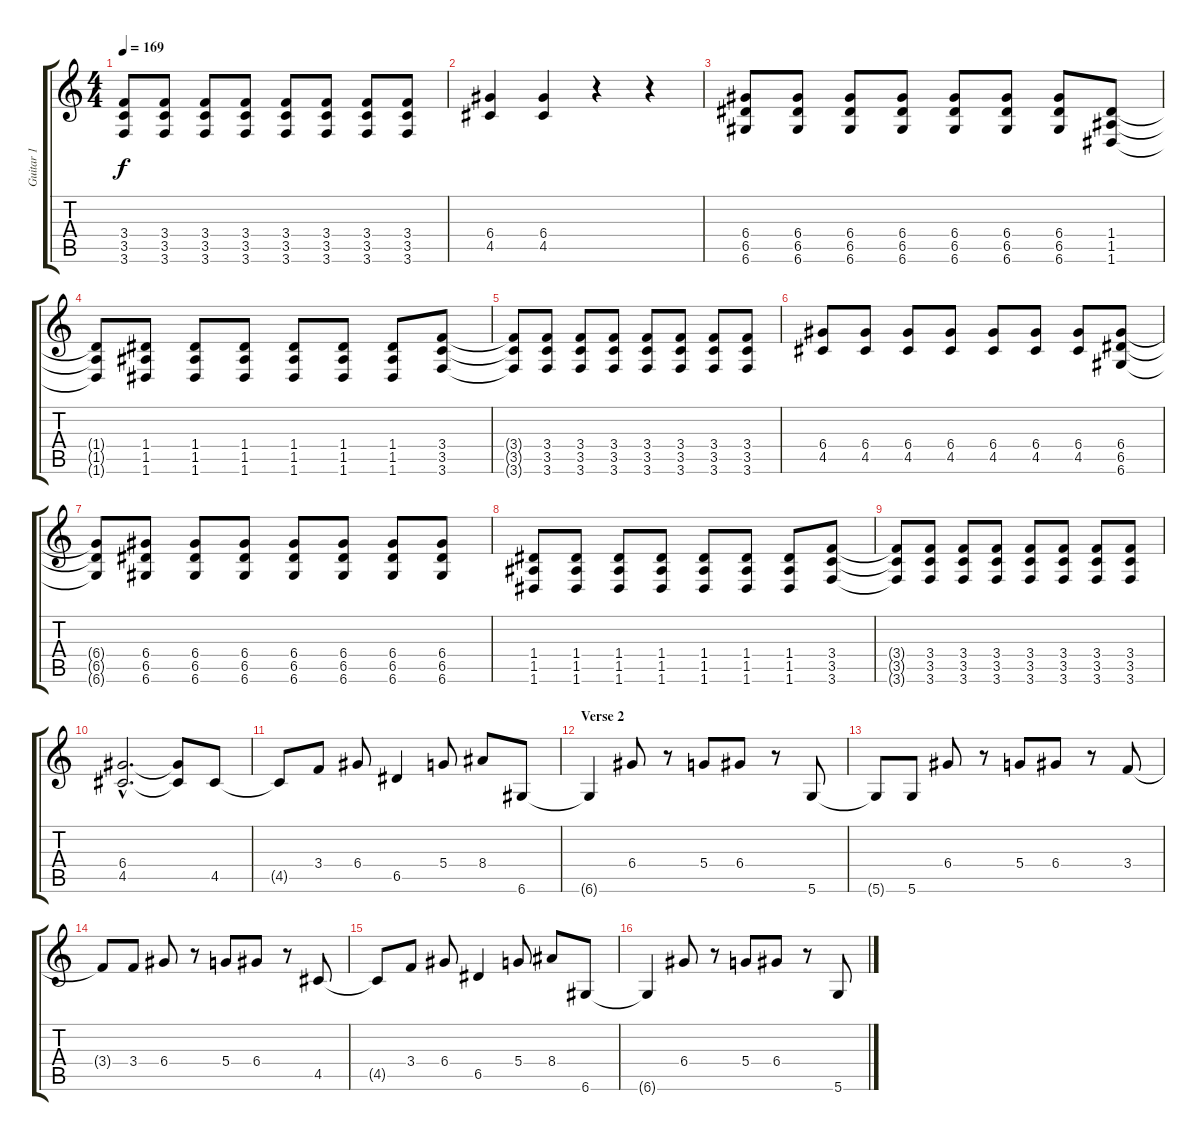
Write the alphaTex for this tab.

\track ("Guitar 1" "Guitar 1") {instrument distortionguitar}
\staff {score tabs}
\tuning (E4 B3 G3 D3 A2 D2) {hide}
\ts (4 4)
\tempo 169
\clef g2
\ks c
(3.4{t} 3.5{t} 3.6{t}).8{dy f} (3.4 3.5 3.6).8 (3.4 3.5 3.6).8 (3.4 3.5 3.6).8 (3.4 3.5 3.6).8 (3.4 3.5 3.6).8 (3.4 3.5 3.6).8 (3.4 3.5 3.6).8 |
(6.4 4.5).4 (6.4 4.5).4 r.4 r.4 |
(6.4 6.5 6.6).8 (6.4 6.5 6.6).8 (6.4 6.5 6.6).8 (6.4 6.5 6.6).8 (6.4 6.5 6.6).8 (6.4 6.5 6.6).8 (6.4 6.5 6.6).8 (1.4 1.5 1.6).8 |
(1.4{t} 1.5{t} 1.6{t}).8 (1.4 1.5 1.6).8 (1.4 1.5 1.6).8 (1.4 1.5 1.6).8 (1.4 1.5 1.6).8 (1.4 1.5 1.6).8 (1.4 1.5 1.6).8 (3.4 3.5 3.6).8 |
(3.4{t} 3.5{t} 3.6{t}).8 (3.4 3.5 3.6).8 (3.4 3.5 3.6).8 (3.4 3.5 3.6).8 (3.4 3.5 3.6).8 (3.4 3.5 3.6).8 (3.4 3.5 3.6).8 (3.4 3.5 3.6).8 |
(6.4 4.5).8 (6.4 4.5).8 (6.4 4.5).8 (6.4 4.5).8 (6.4 4.5).8 (6.4 4.5).8 (6.4 4.5).8 (6.4 6.5 6.6).8 |
(6.4{t} 6.5{t} 6.6{t}).8 (6.4 6.5 6.6).8 (6.4 6.5 6.6).8 (6.4 6.5 6.6).8 (6.4 6.5 6.6).8 (6.4 6.5 6.6).8 (6.4 6.5 6.6).8 (6.4 6.5 6.6).8 |
(1.4 1.5 1.6).8 (1.4 1.5 1.6).8 (1.4 1.5 1.6).8 (1.4 1.5 1.6).8 (1.4 1.5 1.6).8 (1.4 1.5 1.6).8 (1.4 1.5 1.6).8 (3.4 3.5 3.6).8 |
(3.4{t} 3.5{t} 3.6{t}).8 (3.4 3.5 3.6).8 (3.4 3.5 3.6).8 (3.4 3.5 3.6).8 (3.4 3.5 3.6).8 (3.4 3.5 3.6).8 (3.4 3.5 3.6).8 (3.4 3.5 3.6).8 |
(6.4{hac} 4.5{hac}).2{d} (6.4{t} 4.5{t}).8 4.5.8 |
4.5{t}.8 3.4.8 6.4.8 6.5.4 5.4.8 8.4.8 6.6.8 |
\section ("" "Verse 2")
6.6{t}.4 6.4.8 r.8 5.4.8 6.4.8 r.8 5.6.8 |
5.6{t}.8 5.6.8 6.4.8 r.8 5.4.8 6.4.8 r.8 3.4.8 |
3.4{t}.8 3.4.8 6.4.8 r.8 5.4.8 6.4.8 r.8 4.5.8 |
4.5{t}.8 3.4.8 6.4.8 6.5.4 5.4.8 8.4.8 6.6.8 |
6.6{t}.4 6.4.8 r.8 5.4.8 6.4.8 r.8 5.6.8
